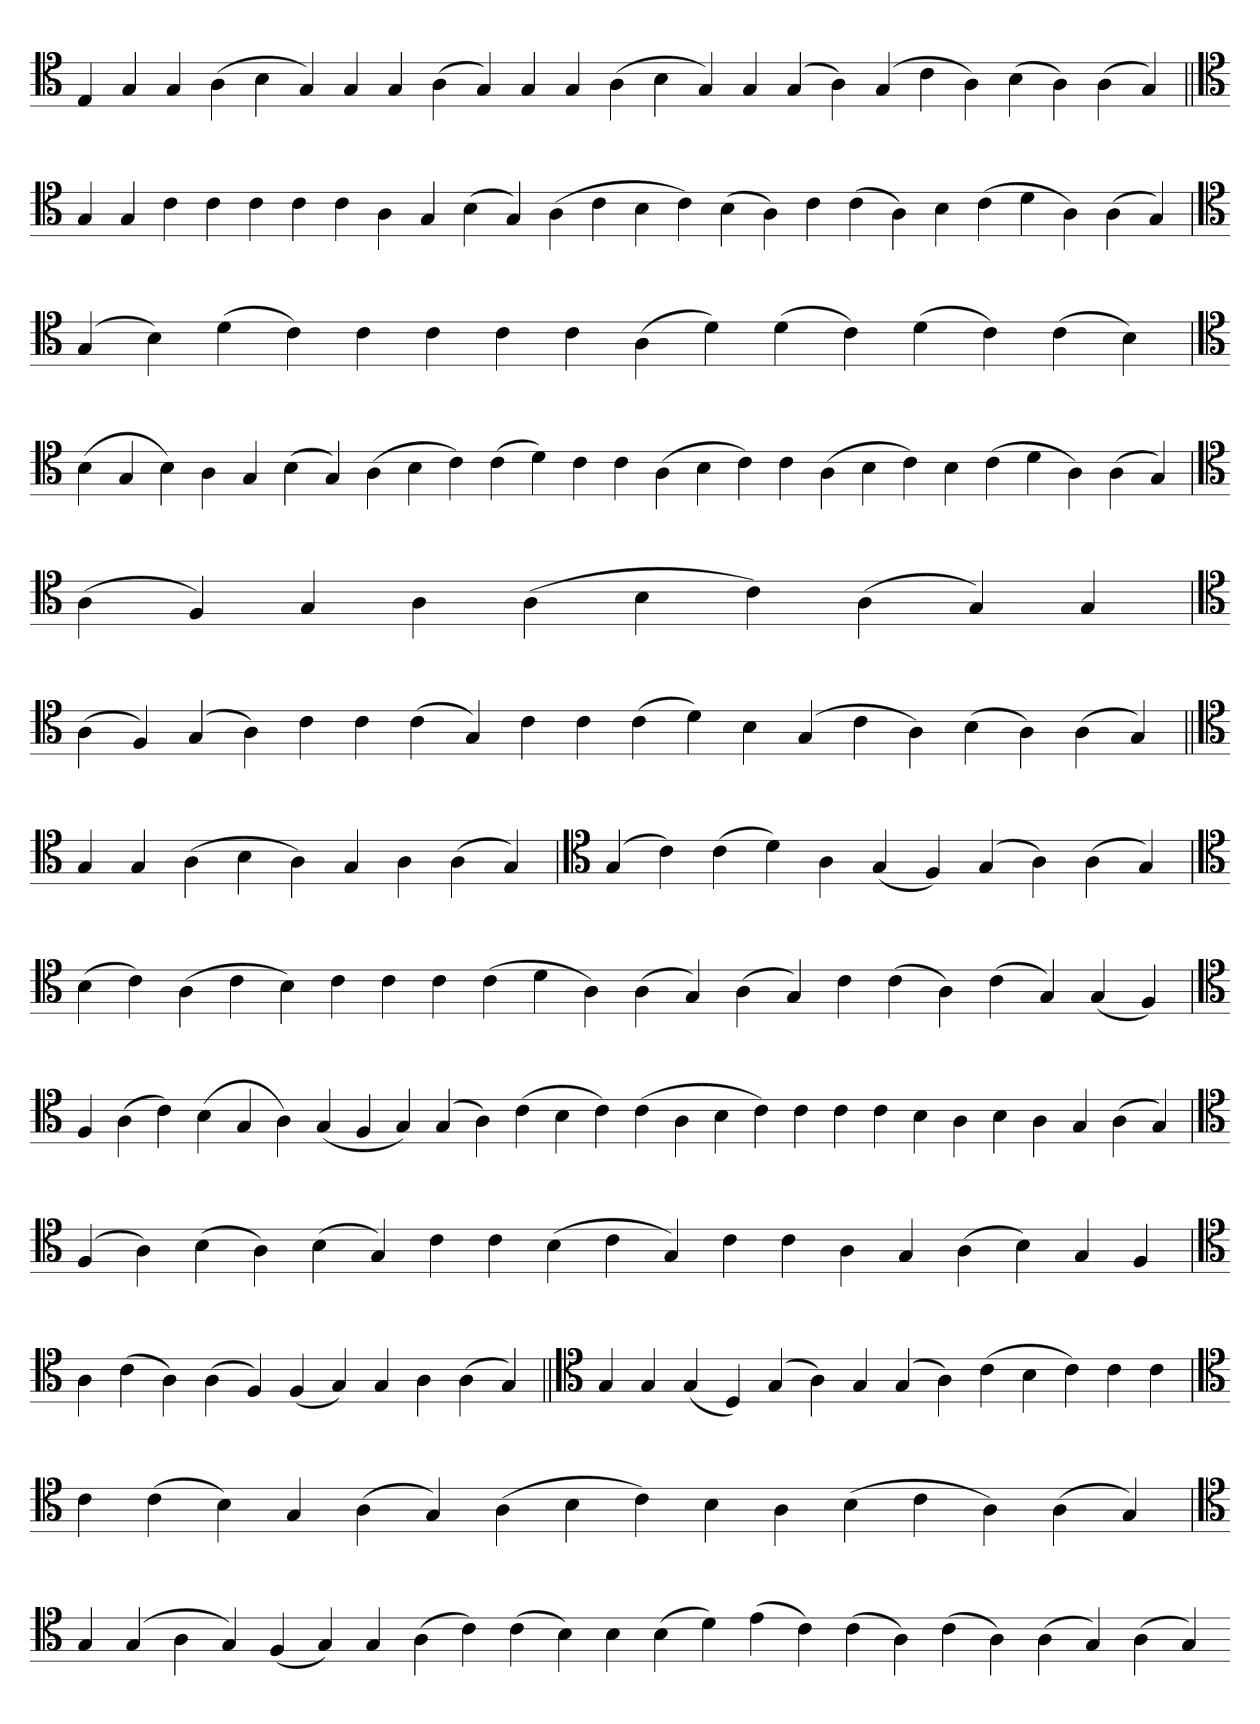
**kern
*part1
*staff1
*clefC4
=
4E
4G
4G
(4A
4B
4G)
4G
4G
(4A
4G)
4G
4G
(4A
4B
4G)
4G
(4G
4A)
(4G
4c
4A)
(4B
4A)
(4A
4G)
=||
*clefC4
4G
4G
4c
4c
4c
4c
4c
4A
4G
(4B
4G)
(4A
4c
4B
4c)
(4B
4A)
4c
(4c
4A)
4B
(4c
4d
4A)
(4A
4G)
='
*clefC4
(4G
4B)
(4d
4c)
4c
4c
4c
4c
(4A
4d)
(4d
4c)
(4d
4c)
(4c
4B)
=
*clefC4
(4B
4G
4B)
4A
4G
(4B
4G)
(4A
4B
4c)
(4c
4d)
4c
4c
(4A
4B
4c)
4c
(4A
4B
4c)
4B
(4c
4d
4A)
(4A
4G)
='
*clefC4
(4A
4F)
4G
4A
(4A
4B
4c)
(4A
4G)
4G
=`
*clefC4
(4A
4F)
(4G
4A)
4c
4c
(4c
4G)
4c
4c
(4c
4d)
4B
(4G
4c
4A)
(4B
4A)
(4A
4G)
=||
*clefC4
4G
4G
(4A
4B
4A)
4G
4A
(4A
4G)
=`
*clefC4
(4G
4c)
(4c
4d)
4A
(4G
4F)
(4G
4A)
(4A
4G)
='
*clefC4
(4B
4c)
(4A
4c
4B)
4c
4c
4c
(4c
4d
4A)
(4A
4G)
(4A
4G)
4c
(4c
4A)
(4c
4G)
(4G
4F)
=
*clefC4
4F
(4A
4c)
(4B
4G
4A)
(4G
4F
4G)
(4G
4A)
(4c
4B
4c)
(4c
4A
4B
4c)
4c
4c
4c
4B
4A
4B
4A
4G
(4A
4G)
='
*clefC4
(4F
4A)
(4B
4A)
(4B
4G)
4c
4c
(4B
4c
4G)
4c
4c
4A
4G
(4A
4B)
4G
4F
=`
*clefC4
4A
(4c
4A)
(4A
4F)
(4F
4G)
4G
4A
(4A
4G)
=||
*clefC4
4G
4G
(4G
4D)
(4G
4A)
4G
(4G
4A)
(4c
4B
4c)
4c
4c
=`
*clefC4
4c
(4c
4B)
4G
(4A
4G)
(4A
4B
4c)
4B
4A
(4B
4c
4A)
(4A
4G)
='
*clefC4
4G
(4G
4A
4G)
(4F
4G)
4G
(4A
4c)
(4c
4B)
4B
(4B
4d)
(4e
4c)
(4c
4A)
(4c
4A)
(4A
4G)
(4A
4G)
=-
*-
